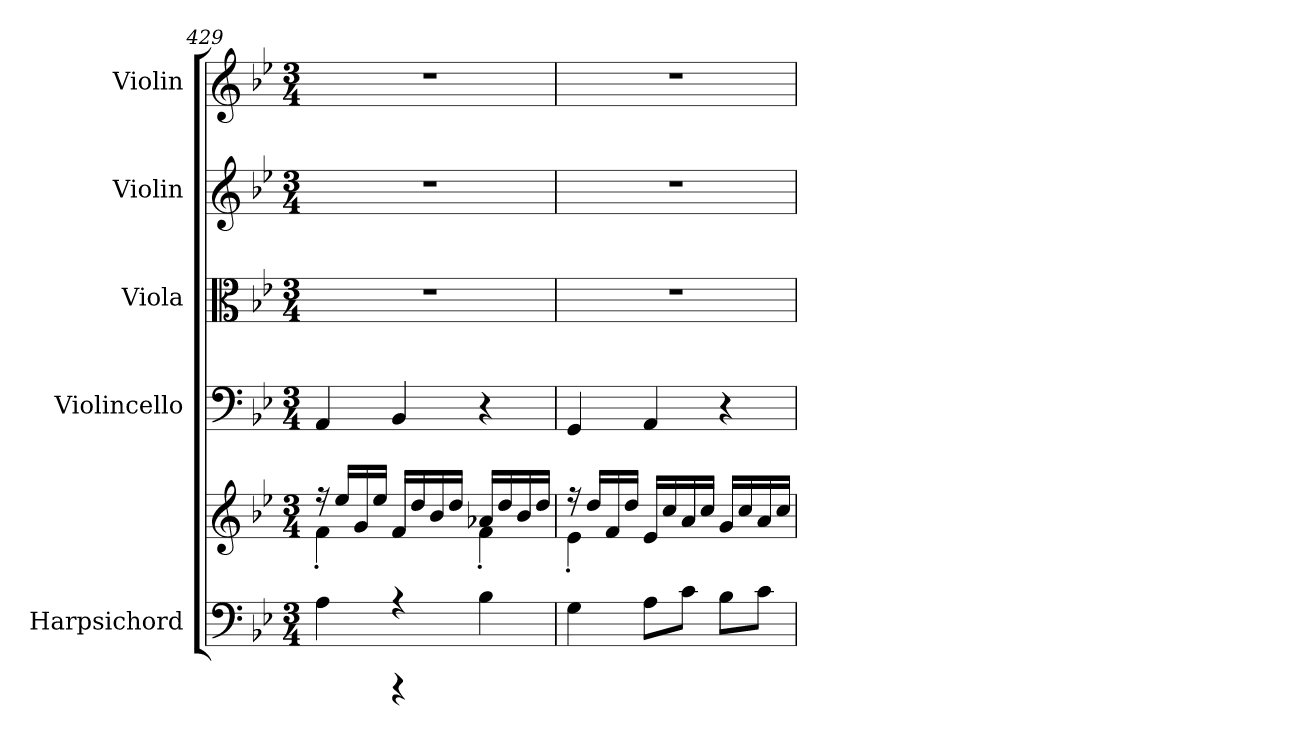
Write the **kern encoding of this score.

**kern	**kern	**kern	**kern	**kern	**kern
*part5	*part5	*part4	*part3	*part2	*part1
*staff6	*staff5	*staff4	*staff3	*staff2	*staff1
*I"Harpsichord	*	*I"Violincello	*I"Viola	*I"Violin	*I"Violin
*I'Hpschd	*	*I'Vc	*I'Vla	*I'Vln	*I'Vln
*clefF4	*clefG2	*clefF4	*clefC3	*clefG2	*clefG2
*k[b-e-]	*k[b-e-]	*k[b-e-]	*k[b-e-]	*k[b-e-]	*k[b-e-]
*M3/4	*M3/4	*M3/4	*M3/4	*M3/4	*M3/4
=429	=429	=429	=429	=429	=429
*^	*^	*	*	*	*
4ryy	4A\	16rff	4f'\	4AA/	2.r	2.r	2.r
.	.	16ee-/LL	.	.	.	.	.
.	.	16g/	.	.	.	.	.
.	.	16ee-/JJ	.	.	.	.	.
4rFFF	4rA	16f/LL	4ryy	4BB-/	.	.	.
.	.	16dd/	.	.	.	.	.
.	.	16b-/	.	.	.	.	.
.	.	16dd/JJ	.	.	.	.	.
4ryy	4B-\	16a-X/LL	4f'\	4r	.	.	.
.	.	16dd/	.	.	.	.	.
.	.	16b-/	.	.	.	.	.
.	.	16dd/JJ	.	.	.	.	.
!!LO:LB:g=z
=430	=430	=430	=430	=430	=430	=430	=430
4ryy	4G\	16rff	4e-'\	4GG/	2.r	2.r	2.r
.	.	16dd/LL	.	.	.	.	.
.	.	16f/	.	.	.	.	.
.	.	16dd/JJ	.	.	.	.	.
8A\L	2ryy	16e-/LL	2ryy	4AA/	.	.	.
.	.	16cc/	.	.	.	.	.
8c\J	.	16a/	.	.	.	.	.
.	.	16cc/JJ	.	.	.	.	.
8B-\L	.	16g/LL	.	4r	.	.	.
.	.	16cc/	.	.	.	.	.
8c\J	.	16a/	.	.	.	.	.
.	.	16cc/JJ	.	.	.	.	.
*v	*v	*	*	*	*	*	*
*	*v	*v	*	*	*	*
=	=	=	=	=	=
*-	*-	*-	*-	*-	*-
